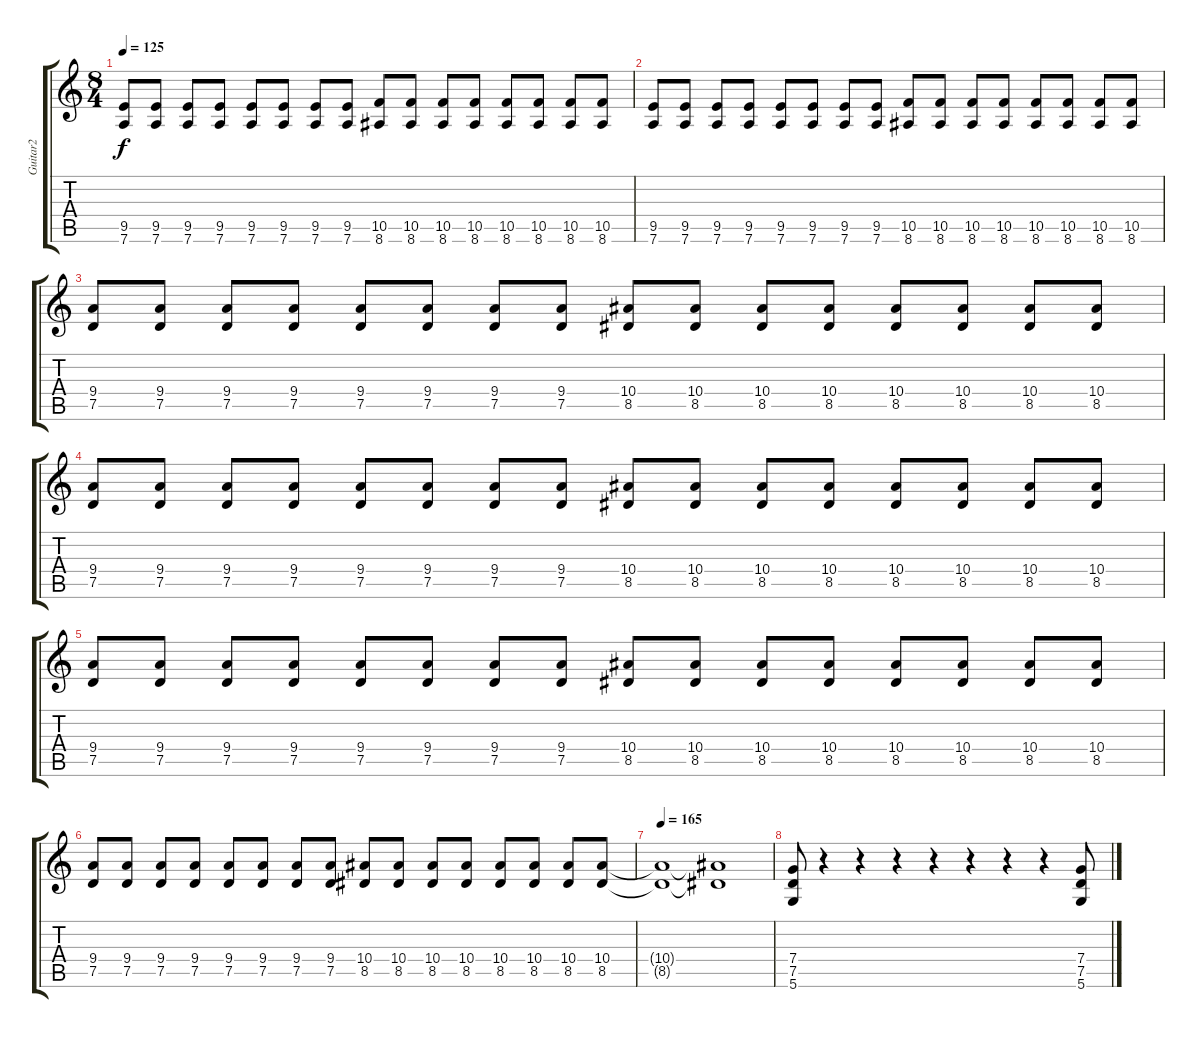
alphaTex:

\track ("Guitar2" "Guitar2") {instrument distortionguitar}
\staff {score tabs}
\tuning (D4 A3 F3 C3 G2 D2) {hide}
\ts (8 4)
\tempo 125
\clef g2
\ks c
(9.5 7.6).8{dy f} (9.5 7.6).8 (9.5 7.6).8 (9.5 7.6).8 (9.5 7.6).8 (9.5 7.6).8 (9.5 7.6).8 (9.5 7.6).8 (10.5 8.6).8 (10.5 8.6).8 (10.5 8.6).8 (10.5 8.6).8 (10.5 8.6).8 (10.5 8.6).8 (10.5 8.6).8 (10.5 8.6).8 |
(9.5 7.6).8 (9.5 7.6).8 (9.5 7.6).8 (9.5 7.6).8 (9.5 7.6).8 (9.5 7.6).8 (9.5 7.6).8 (9.5 7.6).8 (10.5 8.6).8 (10.5 8.6).8 (10.5 8.6).8 (10.5 8.6).8 (10.5 8.6).8 (10.5 8.6).8 (10.5 8.6).8 (10.5 8.6).8 |
(9.4 7.5).8 (9.4 7.5).8 (9.4 7.5).8 (9.4 7.5).8 (9.4 7.5).8 (9.4 7.5).8 (9.4 7.5).8 (9.4 7.5).8 (10.4 8.5).8 (10.4 8.5).8 (10.4 8.5).8 (10.4 8.5).8 (10.4 8.5).8 (10.4 8.5).8 (10.4 8.5).8 (10.4 8.5).8 |
(9.4 7.5).8 (9.4 7.5).8 (9.4 7.5).8 (9.4 7.5).8 (9.4 7.5).8 (9.4 7.5).8 (9.4 7.5).8 (9.4 7.5).8 (10.4 8.5).8 (10.4 8.5).8 (10.4 8.5).8 (10.4 8.5).8 (10.4 8.5).8 (10.4 8.5).8 (10.4 8.5).8 (10.4 8.5).8 |
(9.4 7.5).8 (9.4 7.5).8 (9.4 7.5).8 (9.4 7.5).8 (9.4 7.5).8 (9.4 7.5).8 (9.4 7.5).8 (9.4 7.5).8 (10.4 8.5).8 (10.4 8.5).8 (10.4 8.5).8 (10.4 8.5).8 (10.4 8.5).8 (10.4 8.5).8 (10.4 8.5).8 (10.4 8.5).8 |
(9.4 7.5).8 (9.4 7.5).8 (9.4 7.5).8 (9.4 7.5).8 (9.4 7.5).8 (9.4 7.5).8 (9.4 7.5).8 (9.4 7.5).8 (10.4 8.5).8 (10.4 8.5).8 (10.4 8.5).8 (10.4 8.5).8 (10.4 8.5).8 (10.4 8.5).8 (10.4 8.5).8 (10.4 8.5).8 |
\tempo 165
(10.4{t} 8.5{t}).1 (10.4{t} 8.5{t}).1 |
(7.4 7.5 5.6).8 r.4 r.4 r.4 r.4 r.4 r.4 r.4 (7.4 7.5 5.6).8
